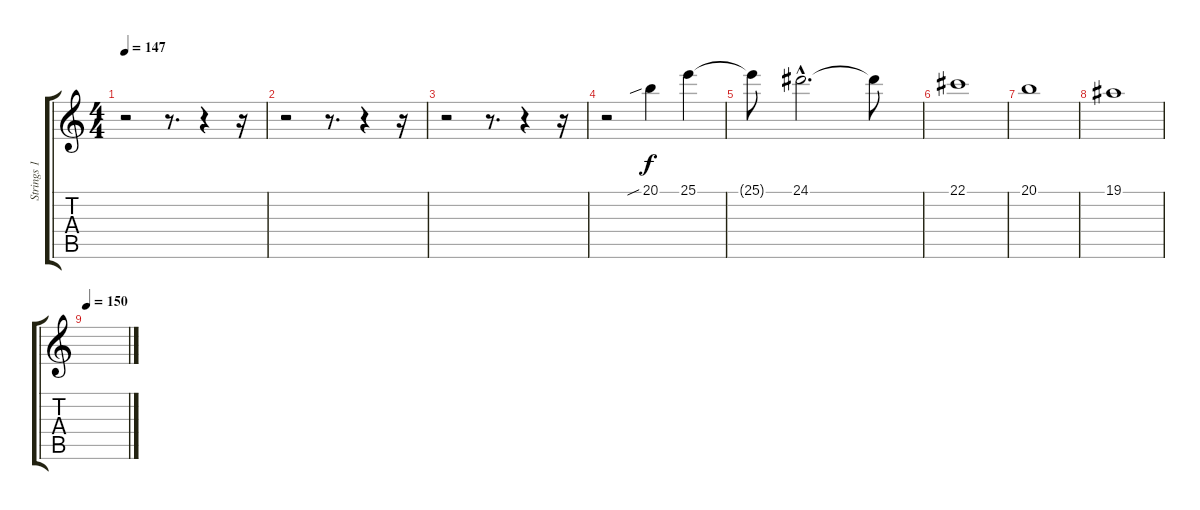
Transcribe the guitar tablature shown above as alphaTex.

\track ("Strings 1" "Strings 1") {instrument stringensemble1}
\staff {score tabs}
\tuning (Eb4 Bb3 Gb3 Db3 Ab2 Eb2) {hide}
\ts (4 4)
\section ("" "")
\tempo 147
\clef g2
\ks c
r.2{dy f volume 16} r.8{d} r.4 r.16 |
r.2 r.8{d} r.4 r.16 |
r.2 r.8{d} r.4 r.16 |
r.2 20.1{sib}.4 25.1.4 |
25.1{t}.8 24.1{hac}.2{d} 24.1{t}.8 |
22.1.1 |
20.1.1 |
19.1.1 |
\section ("" "")
\tempo 150
